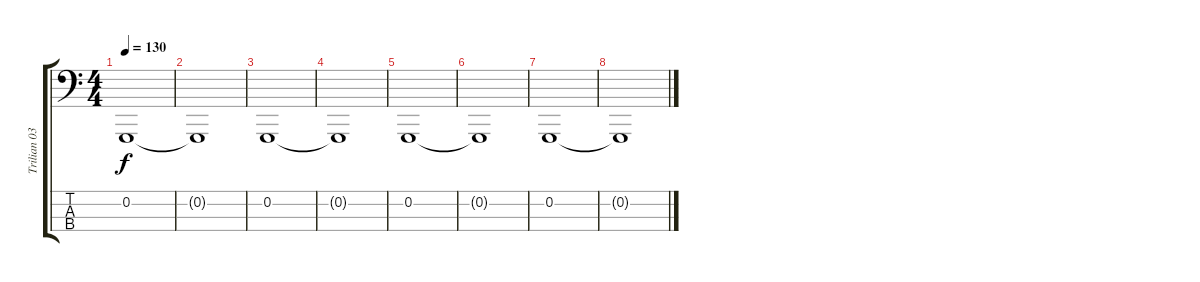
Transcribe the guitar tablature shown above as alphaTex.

\track ("Trilian 03" "Trilian 03") {instrument lead2sawtooth}
\staff {score tabs}
\tuning (C2 G1 D1 G0) {hide}
\ts (4 4)
\tempo 130
\clef f4
\ks c
0.2.1{dy f} |
0.2{t}.1 |
0.2.1 |
0.2{t}.1 |
0.2.1 |
0.2{t}.1 |
0.2.1 |
0.2{t}.1
